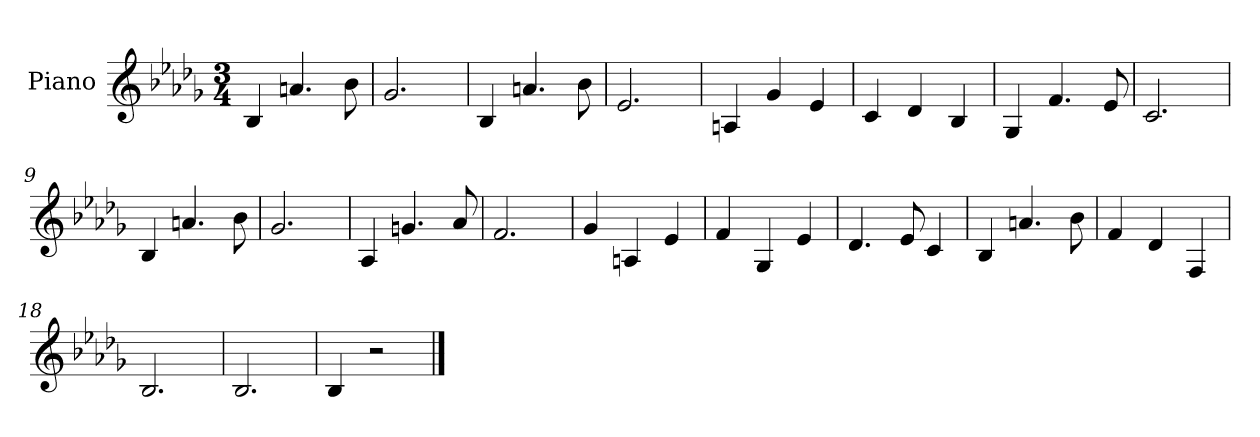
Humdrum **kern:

**kern
*part1
*staff1
*I"Piano
*I'Pno
*clefG2
*k[b-e-a-d-g-]
*b-:
*M3/4
=1
4B-/
4.an/
8b-\
=2
2.g-/
=3
4B-/
4.an/
8b-\
=4
2.e-/
=5
4An/
4g-/
4e-/
=6
4c/
4d-/
4B-/
=7
4G-/
4.f/
8e-/
=8
2.c/
=9
4B-/
4.an/
8b-\
=10
2.g-/
=11
4A-/
4.gn/
8a-/
=12
2.f/
=13
4g-/
4An/
4e-/
=14
4f/
4G-/
4e-/
=15
4.d-/
8e-/
4c/
=16
4B-/
4.an/
8b-\
=17
4f/
4d-/
4F/
=18
2.B-/
=19
2.B-/
=20
4B-/
2r
==
*-
